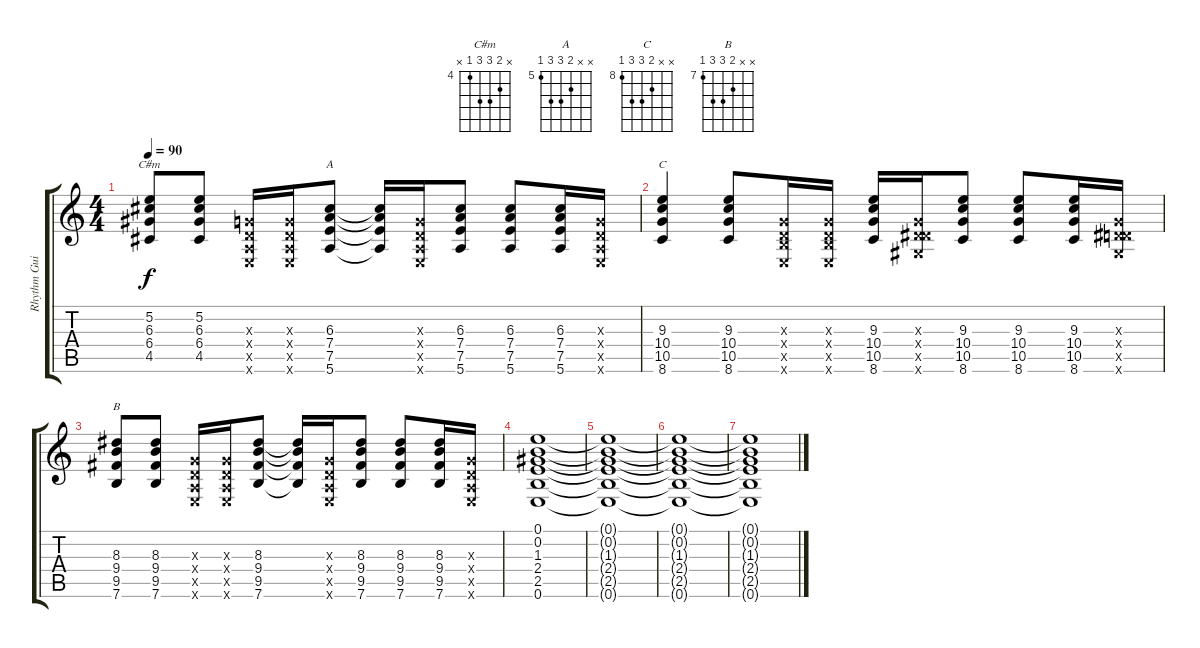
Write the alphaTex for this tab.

\track ("Rhythm Guitar" "Rhythm Gui") {instrument acousticguitarsteel}
\staff {score tabs}
\tuning (E4 B3 G3 D3 A2 E2) {hide}
\chord ("C#m" x 5 6 6 4 x) {firstfret 4}
\chord ("A" x x 6 7 7 5) {firstfret 5}
\chord ("C" x x 9 10 10 8) {firstfret 8}
\chord ("B" x x 8 9 9 7) {firstfret 7}
\ts (4 4)
\tempo 90
\clef g2
\ks c
(5.2 6.3 6.4 4.5).8{ch "C#m" dy f} (5.2 6.3 6.4 4.5).8 (0.3{x} 0.4{x} 0.5{x} 0.6{x}).16 (0.3{x} 0.4{x} 0.5{x} 0.6{x}).16 (6.3 7.4 7.5 5.6).8{ch "A"} (6.3{t} 7.4{t} 7.5{t} 5.6{t}).16 (0.3{x} 0.4{x} 0.5{x} 0.6{x}).16 (6.3 7.4 7.5 5.6).8 (6.3 7.4 7.5 5.6).8 (6.3 7.4 7.5 5.6).16 (0.3{x} 0.4{x} 0.5{x} 0.6{x}).16 |
(9.3 10.4 10.5 8.6).4{ch "C"} (9.3 10.4 10.5 8.6).8 (0.3{x} 0.4{x} 2.5{x} 0.6{x}).16 (0.3{x} 0.4{x} 2.5{x} 0.6{x}).16 (9.3 10.4 10.5 8.6).16 (0.3{x} 0.4{x} 6.5{x} 4.6{x}).16 (9.3 10.4 10.5 8.6).8 (9.3 10.4 10.5 8.6).8 (9.3 10.4 10.5 8.6).16 (0.3{x} 0.4{x} 6.5{x} 4.6{x}).16 |
(8.3 9.4 9.5 7.6).8{ch "B"} (8.3 9.4 9.5 7.6).8 (0.3{x} 0.4{x} 0.5{x} 0.6{x}).16 (0.3{x} 0.4{x} 0.5{x} 0.6{x}).16 (8.3 9.4 9.5 7.6).8 (8.3{t} 9.4{t} 9.5{t} 7.6{t}).16 (0.3{x} 0.4{x} 0.5{x} 0.6{x}).16 (8.3 9.4 9.5 7.6).8 (8.3 9.4 9.5 7.6).8 (8.3 9.4 9.5 7.6).16 (0.3{x} 0.4{x} 0.5{x} 0.6{x}).16 |
(0.1 0.2 1.3 2.4 2.5 0.6).1{volume 0} |
(0.1{t} 0.2{t} 1.3{t} 2.4{t} 2.5{t} 0.6{t}).1 |
(0.1{t} 0.2{t} 1.3{t} 2.4{t} 2.5{t} 0.6{t}).1 |
(0.1{t} 0.2{t} 1.3{t} 2.4{t} 2.5{t} 0.6{t}).1
